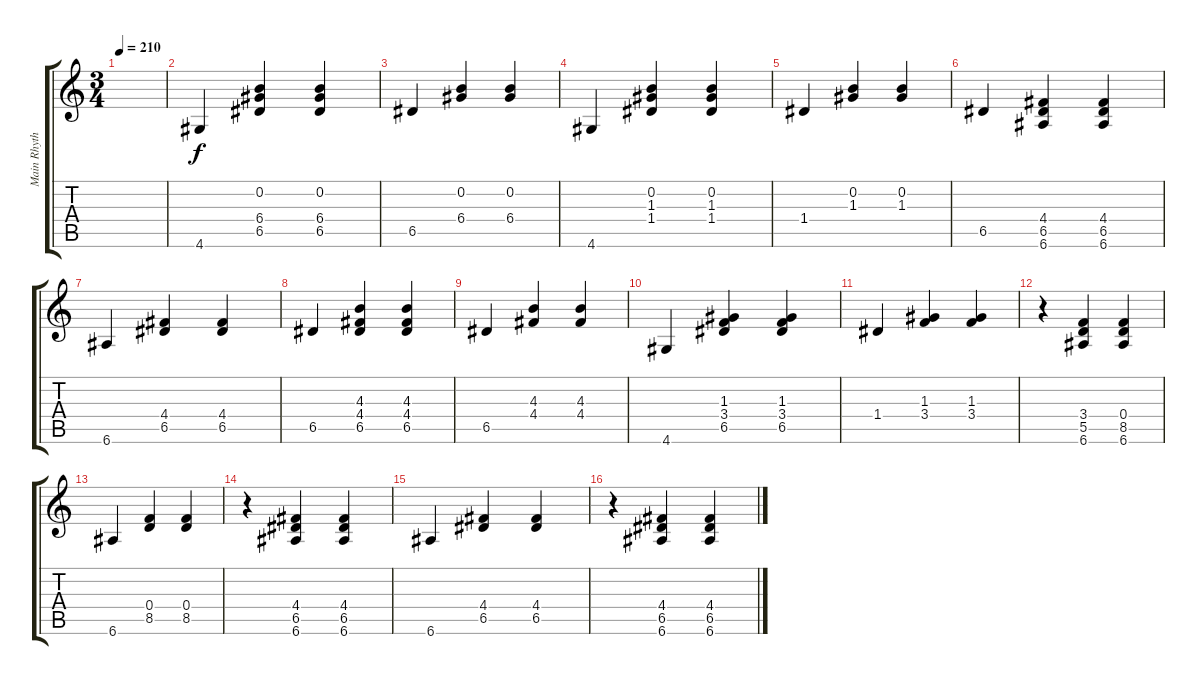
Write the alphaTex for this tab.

\track ("Main Rhythm" "Main Rhyth") {instrument acousticguitarnylon}
\staff {score tabs}
\tuning (E4 B3 G3 D3 A2 E2) {hide}
\ts (3 4)
\tempo 210
\clef g2
\ks c
|
4.6.4 (0.2 6.4 6.5).4 (0.2 6.4 6.5).4 |
6.5.4 (0.2 6.4).4 (0.2 6.4).4 |
4.6.4 (0.2 1.3 1.4).4 (0.2 1.3 1.4).4 |
1.4.4 (0.2 1.3).4 (0.2 1.3).4 |
6.5.4 (4.4 6.5 6.6).4 (4.4 6.5 6.6).4 |
6.6.4 (4.4 6.5).4 (4.4 6.5).4 |
6.5.4 (4.3 4.4 6.5).4 (4.3 4.4 6.5).4 |
6.5.4 (4.3 4.4).4 (4.3 4.4).4 |
4.6.4 (1.3 3.4 6.5).4 (1.3 3.4 6.5).4 |
1.4.4 (1.3 3.4).4 (1.3 3.4).4 |
r.4 (3.4 5.5 6.6).4 (0.4 8.5 6.6).4 |
6.6.4 (0.4 8.5).4 (0.4 8.5).4 |
r.4 (4.4 6.5 6.6).4 (4.4 6.5 6.6).4 |
6.6.4 (4.4 6.5).4 (4.4 6.5).4 |
r.4 (4.4 6.5 6.6).4 (4.4 6.5 6.6).4
